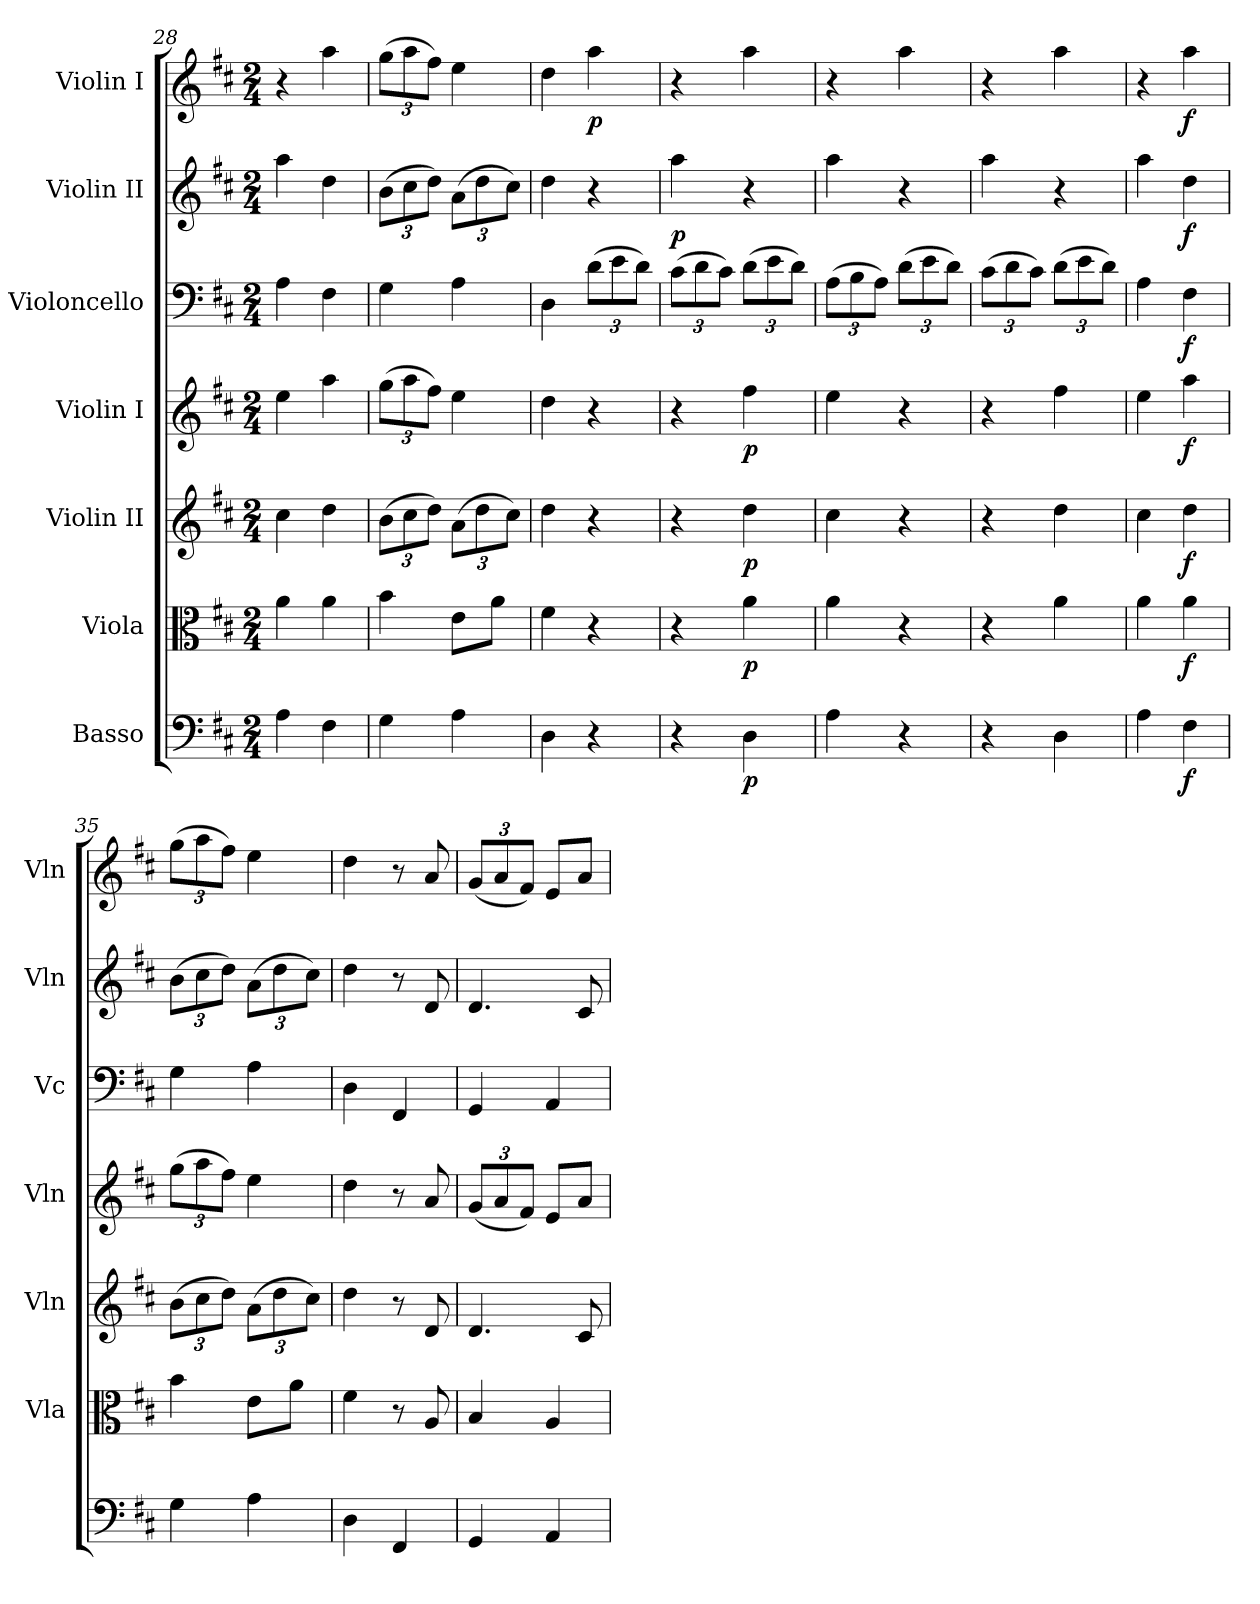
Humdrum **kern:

**kern	**dynam	**kern	**dynam	**kern	**dynam	**kern	**dynam	**kern	**dynam	**kern	**dynam	**kern	**dynam
*part7	*part7	*part6	*part6	*part5	*part5	*part4	*part4	*part3	*part3	*part2	*part2	*part1	*part1
*staff7	*staff7	*staff6	*staff6	*staff5	*staff5	*staff4	*staff4	*staff3	*staff3	*staff2	*staff2	*staff1	*staff1
*I"Basso	*	*I"Viola	*	*I"Violin II	*	*I"Violin I	*	*I"Violoncello	*	*I"Violin II	*	*I"Violin I	*
*	*	*I'Vla	*	*I'Vln	*	*I'Vln	*	*I'Vc	*	*I'Vln	*	*I'Vln	*
*clefF4	*	*clefC3	*	*clefG2	*	*clefG2	*	*clefF4	*	*clefG2	*	*clefG2	*
*k[f#c#]	*	*k[f#c#]	*	*k[f#c#]	*	*k[f#c#]	*	*k[f#c#]	*	*k[f#c#]	*	*k[f#c#]	*
*M2/4	*	*M2/4	*	*M2/4	*	*M2/4	*	*M2/4	*	*M2/4	*	*M2/4	*
=28	=28	=28	=28	=28	=28	=28	=28	=28	=28	=28	=28	=28	=28
4A\	.	4a\	.	4cc#\	.	4ee\	.	4A\	.	4aa\	.	4r	.
4F#\	.	4a\	.	4dd\	.	4aa\	.	4F#\	.	4dd\	.	4aa\	.
=29	=29	=29	=29	=29	=29	=29	=29	=29	=29	=29	=29	=29	=29
*	*	*	*	*Xbrackettup	*	*Xbrackettup	*	*	*	*Xbrackettup	*	*Xbrackettup	*
4G\	.	4b\	.	(>12b\L	.	(>12gg\L	.	4G\	.	(>12b\L	.	(>12gg\L	.
.	.	.	.	12cc#\	.	12aa\	.	.	.	12cc#\	.	12aa\	.
.	.	.	.	12dd\J)	.	12ff#\J)	.	.	.	12dd\J)	.	12ff#\J)	.
4A\	.	8e\L	.	(>12a\L	.	4ee\	.	4A\	.	(>12a\L	.	4ee\	.
.	.	.	.	12dd\	.	.	.	.	.	12dd\	.	.	.
.	.	8a\J	.	.	.	.	.	.	.	.	.	.	.
.	.	.	.	12cc#\J)	.	.	.	.	.	12cc#\J)	.	.	.
!!LO:LB:g=z
=30	=30	=30	=30	=30	=30	=30	=30	=30	=30	=30	=30	=30	=30
4D\	.	4f#\	.	4dd\	.	4dd\	.	4D\	.	4dd\	.	4dd\	.
*	*	*	*	*	*	*	*	*Xbrackettup	*	*	*	*	*
!	!	!	!	!	!	!	!	!	!	!	!	!	!LO:DY:b
4r	.	4r	.	4r	.	4r	.	(>12d\L	.	4r	.	4aa\	p
.	.	.	.	.	.	.	.	12e\	.	.	.	.	.
.	.	.	.	.	.	.	.	12d\J)	.	.	.	.	.
=31	=31	=31	=31	=31	=31	=31	=31	=31	=31	=31	=31	=31	=31
!	!	!	!	!	!	!	!	!	!	!	!LO:DY:b	!	!
4r	.	4r	.	4r	.	4r	.	(>12c#\L	.	4aa\	p	4r	.
.	.	.	.	.	.	.	.	12d\	.	.	.	.	.
.	.	.	.	.	.	.	.	12c#\J)	.	.	.	.	.
!	!LO:DY:b	!	!LO:DY:b	!	!LO:DY:b	!	!LO:DY:b	!	!	!	!	!	!
4D\	p	4a\	p	4dd\	p	4ff#\	p	(>12d\L	.	4r	.	4aa\	.
.	.	.	.	.	.	.	.	12e\	.	.	.	.	.
.	.	.	.	.	.	.	.	12d\J)	.	.	.	.	.
=32	=32	=32	=32	=32	=32	=32	=32	=32	=32	=32	=32	=32	=32
4A\	.	4a\	.	4cc#\	.	4ee\	.	(>12A\L	.	4aa\	.	4r	.
.	.	.	.	.	.	.	.	12B\	.	.	.	.	.
.	.	.	.	.	.	.	.	12A\J)	.	.	.	.	.
4r	.	4r	.	4r	.	4r	.	(>12d\L	.	4r	.	4aa\	.
.	.	.	.	.	.	.	.	12e\	.	.	.	.	.
.	.	.	.	.	.	.	.	12d\J)	.	.	.	.	.
=33	=33	=33	=33	=33	=33	=33	=33	=33	=33	=33	=33	=33	=33
4r	.	4r	.	4r	.	4r	.	(>12c#\L	.	4aa\	.	4r	.
.	.	.	.	.	.	.	.	12d\	.	.	.	.	.
.	.	.	.	.	.	.	.	12c#\J)	.	.	.	.	.
4D\	.	4a\	.	4dd\	.	4ff#\	.	(>12d\L	.	4r	.	4aa\	.
.	.	.	.	.	.	.	.	12e\	.	.	.	.	.
.	.	.	.	.	.	.	.	12d\J)	.	.	.	.	.
=34	=34	=34	=34	=34	=34	=34	=34	=34	=34	=34	=34	=34	=34
4A\	.	4a\	.	4cc#\	.	4ee\	.	4A\	.	4aa\	.	4r	.
!	!LO:DY:b	!	!LO:DY:b	!	!LO:DY:b	!	!LO:DY:b	!	!LO:DY:b	!	!LO:DY:b	!	!LO:DY:b
4F#\	f	4a\	f	4dd\	f	4aa\	f	4F#\	f	4dd\	f	4aa\	f
=35	=35	=35	=35	=35	=35	=35	=35	=35	=35	=35	=35	=35	=35
4G\	.	4b\	.	(>12b\L	.	(>12gg\L	.	4G\	.	(>12b\L	.	(>12gg\L	.
.	.	.	.	12cc#\	.	12aa\	.	.	.	12cc#\	.	12aa\	.
.	.	.	.	12dd\J)	.	12ff#\J)	.	.	.	12dd\J)	.	12ff#\J)	.
4A\	.	8e\L	.	(>12a\L	.	4ee\	.	4A\	.	(>12a\L	.	4ee\	.
.	.	.	.	12dd\	.	.	.	.	.	12dd\	.	.	.
.	.	8a\J	.	.	.	.	.	.	.	.	.	.	.
.	.	.	.	12cc#\J)	.	.	.	.	.	12cc#\J)	.	.	.
=36	=36	=36	=36	=36	=36	=36	=36	=36	=36	=36	=36	=36	=36
4D\	.	4f#\	.	4dd\	.	4dd\	.	4D\	.	4dd\	.	4dd\	.
4FF#/	.	8r	.	8r	.	8r	.	4FF#/	.	8r	.	8r	.
.	.	8A/	.	8d/	.	8a/	.	.	.	8d/	.	8a/	.
=37	=37	=37	=37	=37	=37	=37	=37	=37	=37	=37	=37	=37	=37
4GG/	.	4B/	.	4.d/	.	(<12g/L	.	4GG/	.	4.d/	.	(<12g/L	.
.	.	.	.	.	.	12a/	.	.	.	.	.	12a/	.
.	.	.	.	.	.	12f#/J)	.	.	.	.	.	12f#/J)	.
4AA/	.	4A/	.	.	.	8e/L	.	4AA/	.	.	.	8e/L	.
.	.	.	.	8c#/	.	8a/J	.	.	.	8c#/	.	8a/J	.
=	=	=	=	=	=	=	=	=	=	=	=	=	=
*-	*-	*-	*-	*-	*-	*-	*-	*-	*-	*-	*-	*-	*-
